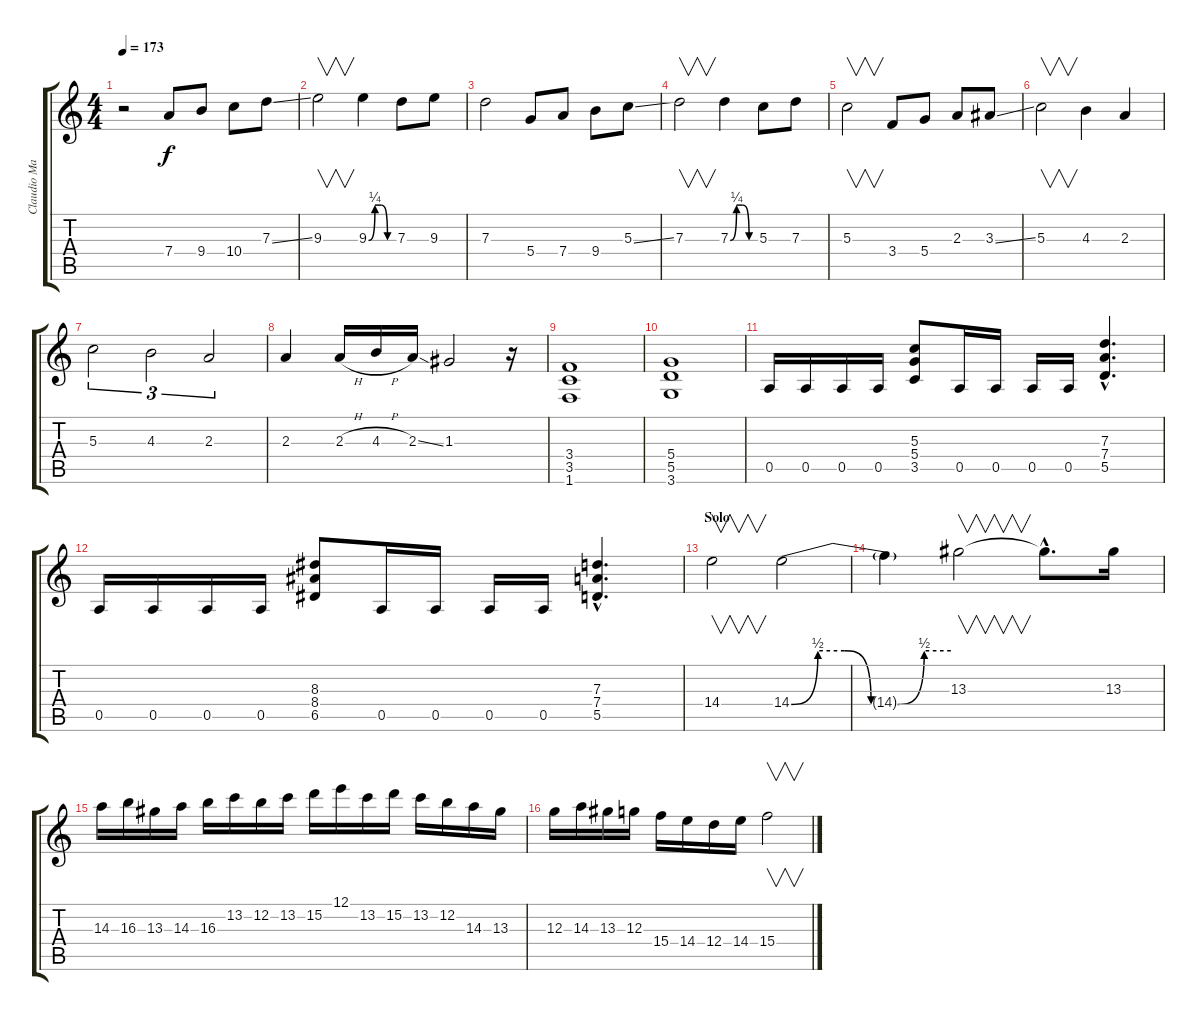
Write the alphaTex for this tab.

\track ("Claudio Marciello (Gtr 1)" "Claudio Ma") {instrument overdrivenguitar}
\staff {score tabs}
\tuning (E4 B3 G3 D3 A2 E2) {hide}
\ts (4 4)
\tempo 173
\clef g2
\ks c
r.2{dy f} 7.4.8 9.4.8 10.4.8 7.3{ss}.8 |
9.3.2{v} 9.3{be (custom 0 0 15 1 30 1 45 0 60 0)}.4 7.3.8 9.3.8 |
7.3.2 5.4.8 7.4.8 9.4.8 5.3{ss}.8 |
7.3.2{v} 7.3{be (custom 0 0 15 1 30 1 45 0 60 0)}.4 5.3.8 7.3.8 |
5.3.2{v} 3.4.8 5.4.8 2.3.8 3.3{ss}.8 |
5.3.2{v} 4.3.4 2.3.4 |
5.3.2{tu (3 2)} 4.3.2{tu (3 2)} 2.3.2{tu (3 2)} |
2.3.4 2.3{h}.16 4.3{h}.16 2.3{ss}.16 1.3.2 r.16 |
(3.4 3.5 1.6).1 |
(5.4 5.5 3.6).1 |
0.5.16 0.5.16 0.5.16 0.5.16 (5.3 5.4 3.5).8 0.5.16 0.5.16 0.5.16 0.5.16 (7.3{hac} 7.4{hac} 5.5{hac}).4{d} |
0.5.16 0.5.16 0.5.16 0.5.16 (8.3 8.4 6.5).8 0.5.16 0.5.16 0.5.16 0.5.16 (7.3{hac} 7.4{hac} 5.5{hac}).4{d} |
\section ("" "Solo")
14.4.2{v} 14.4{be (custom 0 0 10 2 20 2 30 0 40 0 50 2 60 2)}.2 |
14.4{t}.4 13.3.2{v} 13.3{hac t}.8{d} 13.3.16 |
14.3.16 16.3.16 13.3.16 14.3.16 16.3.16 13.2.16 12.2.16 13.2.16 15.2.16 12.1.16 13.2.16 15.2.16 13.2.16 12.2.16 14.3.16 13.3.16 |
12.3.16 14.3.16 13.3.16 12.3.16 15.4.16 14.4.16 12.4.16 14.4.16 15.4.2{v}
